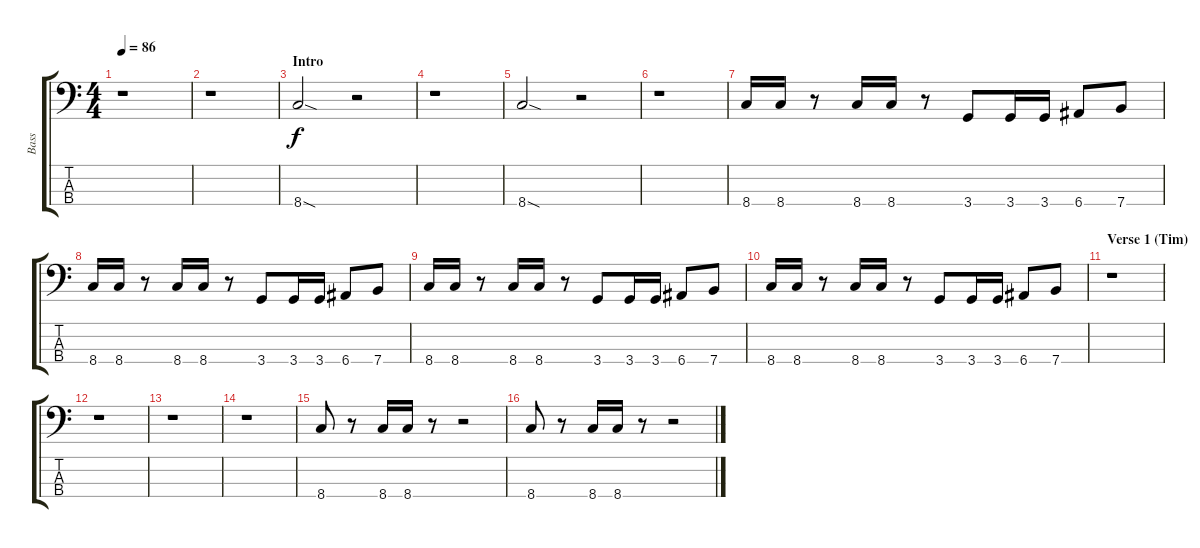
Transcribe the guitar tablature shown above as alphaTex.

\track ("Bass" "Bass") {instrument electricbasspick}
\staff {score tabs}
\tuning (G2 D2 A1 E1) {hide}
\ts (4 4)
\tempo 86
\clef f4
\ks c
r.1{dy f instrument electricbasspick} |
r.1 |
\section ("" "Intro")
8.4{sod}.2 r.2 |
r.1 |
8.4{sod}.2 r.2 |
r.1 |
8.4.16 8.4.16 r.8 8.4.16 8.4.16 r.8 3.4.8 3.4.16 3.4.16 6.4.8 7.4.8 |
8.4.16 8.4.16 r.8 8.4.16 8.4.16 r.8 3.4.8 3.4.16 3.4.16 6.4.8 7.4.8 |
8.4.16 8.4.16 r.8 8.4.16 8.4.16 r.8 3.4.8 3.4.16 3.4.16 6.4.8 7.4.8 |
8.4.16 8.4.16 r.8 8.4.16 8.4.16 r.8 3.4.8 3.4.16 3.4.16 6.4.8 7.4.8 |
\section ("" "Verse 1 (Tim)")
r.1 |
r.1 |
r.1 |
r.1 |
8.4.8 r.8 8.4.16 8.4.16 r.8 r.2 |
8.4.8 r.8 8.4.16 8.4.16 r.8 r.2
